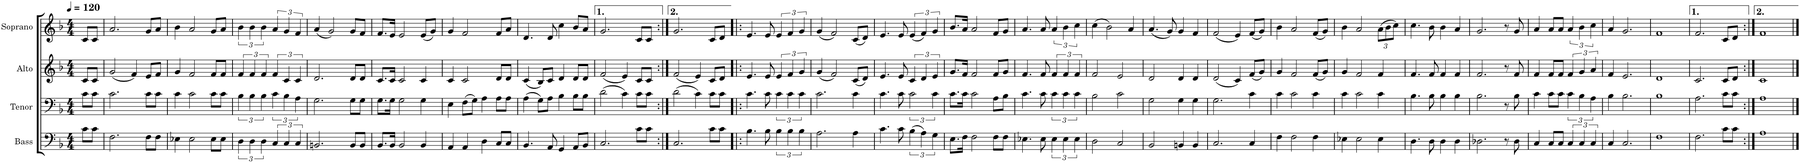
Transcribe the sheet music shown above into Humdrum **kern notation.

**kern	**kern	**kern	**kern
*part4	*part3	*part2	*part1
*staff4	*staff3	*staff2	*staff1
*I"Bass	*I"Tenor	*I"Alto	*I"Soprano
*I'B.	*I'T.	*I'A.	*I'S.
*clefF4	*clefF4	*clefG2	*clefG2
*k[b-]	*k[b-]	*k[b-]	*k[b-]
*M4/4	*M4/4	*M4/4	*M4/4
*MM120	*MM120	*MM120	*MM120
=	=	=	=
8c\L	8c\L	8c/L	8c/L
8c\J	8c\J	8c/J	8c/J
=1	=1	=1	=1
2.F\	2.c\	(2g/	2.a/
.	.	4f/)	.
8F\L	8c\L	8e/L	8g/L
8F\J	8c\J	8f/J	8a/J
=2	=2	=2	=2
4E-X\	4c\	4g/	4b-\
2E-\	2c\	2f/	2a/
8E-\L	8c\L	8f/L	8g/L
8E-\J	8c\J	8f/J	8a/J
=3	=3	=3	=3
6D\	6B-\	6f/	6b-\
6D\	6B-\	6f/	6b-\
6D\	6B-\	6f/	6b-\
6C/	6c\	6f/	6a/
6C/	6B-\	6c/	6g/
6C/	6A\	6c/	6f/
=4	=4	=4	=4
2.BBn/	2.G\	2.d/	(4a/
.	.	.	2g/)
8BB/L	8G\L	8d/L	8g/L
8BB/J	8G\J	8d/J	8f/J
=5	=5	=5	=5
8.BB-/L	8.G\L	8.c/L	8.f/L
16BB-/Jk	16G\Jk	16c/Jk	16e/Jk
2BB-/	2G\	2c/	2e/
4BB-/	4G\	4c/	(8e/L
.	.	.	8g/J)
=6	=6	=6	=6
4AA/	4E\	4c/	4g/
4AA/	(8F\L	2c/	2f/
.	8G\J)	.	.
4D\	4A\	.	.
8C/L	8A\L	8d/L	8f/L
8C/J	8A\J	8d/J	8a/J
=7	=7	=7	=7
4.BB-/	(4A\	(4c/	4.d/
.	8G\L)	8B-/L)	.
8AA/	8A\J	8c/J	8d/
4GG/	4B-\	4d/	4cc\
8AA/L	8B-\L	8d/L	8b-/L
8BB-/J	8B-\J	8d/J	8a/J
=8	=8	=8	=8
2.C/	(2d\	(2f/	2.g/
.	4c\)	4e/)	.
8c\L	8c\L	8c/L	8c/L
8c\J	8c\J	8c/J	8c/J
=9:|!	=9:|!	=9:|!	=9:|!
2.C/	(2d\	(2f/	2.g/
.	4c\)	4e/)	.
8c\L	8c\L	8c/L	8c/L
8c\J	8c\J	8d/J	8d/J
=10!|:	=10!|:	=10!|:	=10!|:
4.B-\	4.c\	4.e/	4.e/
8B-\	8c\	8e/	8e/
6B-\	6c\	6e/	6e/
6B-\	6c\	6f/	6f/
6B-\	6c\	6g/	6g/
=11	=11	=11	=11
2.A\	2.c\	(4g/	(4g/
.	.	2f/)	2f/)
4A\	4c\	(8c/L	(8c/L
.	.	8d/J)	8d/J)
=12	=12	=12	=12
4.c\	4.c\	4.e/	4.e/
8c\	8c\	8e/	8e/
(6B-\	3c\	6c/	(6e/
6A\)	.	6d/	6f/)
6G\	6c\	6e/	6g/
=13	=13	=13	=13
8.E\L	8.c\L	8.g/L	8.b-/L
16F\Jk	16c\Jk	16f/Jk	16a/Jk
2F\	2c\	2f/	2a/
8F\L	8A\L	8f/L	8f/L
8F\J	8B-\J	8g/J	8g/J
=14	=14	=14	=14
4.E-X\	4.c\	4.f/	4.a/
8E-\	8c\	8f/	8a/
6E-\	6c\	6f/	6a/
6E-\	6c\	6f/	6b-\
6E-\	6c\	6f/	6cc\
=15	=15	=15	=15
2D\	2B-\	2f/	(4cc\
.	.	.	2b-\)
2C/	2c\	2e/	.
.	.	.	4a/
=16	=16	=16	=16
2BB-/	2G\	2d/	(4.a/
.	.	.	8g/)
4BBn/	4G\	4d/	4g/
4BB/	4G\	4d/	4f/
=17	=17	=17	=17
2.C/	2.G\	(2d/	(2f/
.	.	4c/)	4e/)
4C/	4c\	(8f/L	(8f/L
.	.	8g/J)	8g/J)
=18	=18	=18	=18
4F\	4c\	4g/	4b-\
2F\	2c\	2f/	2a/
4F\	4c\	(8f/L	(8f/L
.	.	8g/J)	8g/J)
=19	=19	=19	=19
4E-X\	4c\	4g/	4b-\
2E-\	2c\	2f/	2a/
*	*	*	*Xbrackettup
4E-\	4c\	4f/	(12a\L
.	.	.	12b-\
.	.	.	12cc\J)
=20	=20	=20	=20
4.D\	4.B-\	4.f/	4.cc\
8D\	8B-\	8f/	8b-\
4D\	4B-\	4f/	4b-\
4D\	4B-\	4f/	4a/
=21	=21	=21	=21
2.D-X\	2.B-\	2.f/	2.g/
8r	8r	8r	8r
8D-\	8B-\	8f/	8g/
=22	=22	=22	=22
4C/	4c\	4f/	4a/
8C/L	8c\L	8f/L	8a/L
8C/J	8c\J	8f/J	8a/J
*	*	*	*brackettup
6C/	6c\	6f/	6a/
6C/	6B-\	6g/	6b-\
6C/	6A\	6a/	6cc\
=23	=23	=23	=23
4C/	4B-\	4f/	4a/
2.C/	2.B-\	2.e/	2.g/
=24	=24	=24	=24
1F	1B-	1d	1f
=25	=25	=25	=25
2.F\	2.A\	2.c/	2.f/
8c\L	8c\L	8c/L	8c/L
8c\J	8c\J	8d/J	8d/J
=26:|!	=26:|!	=26:|!	=26:|!
1A	1A	1c	1f
==	==	==	==
*-	*-	*-	*-
